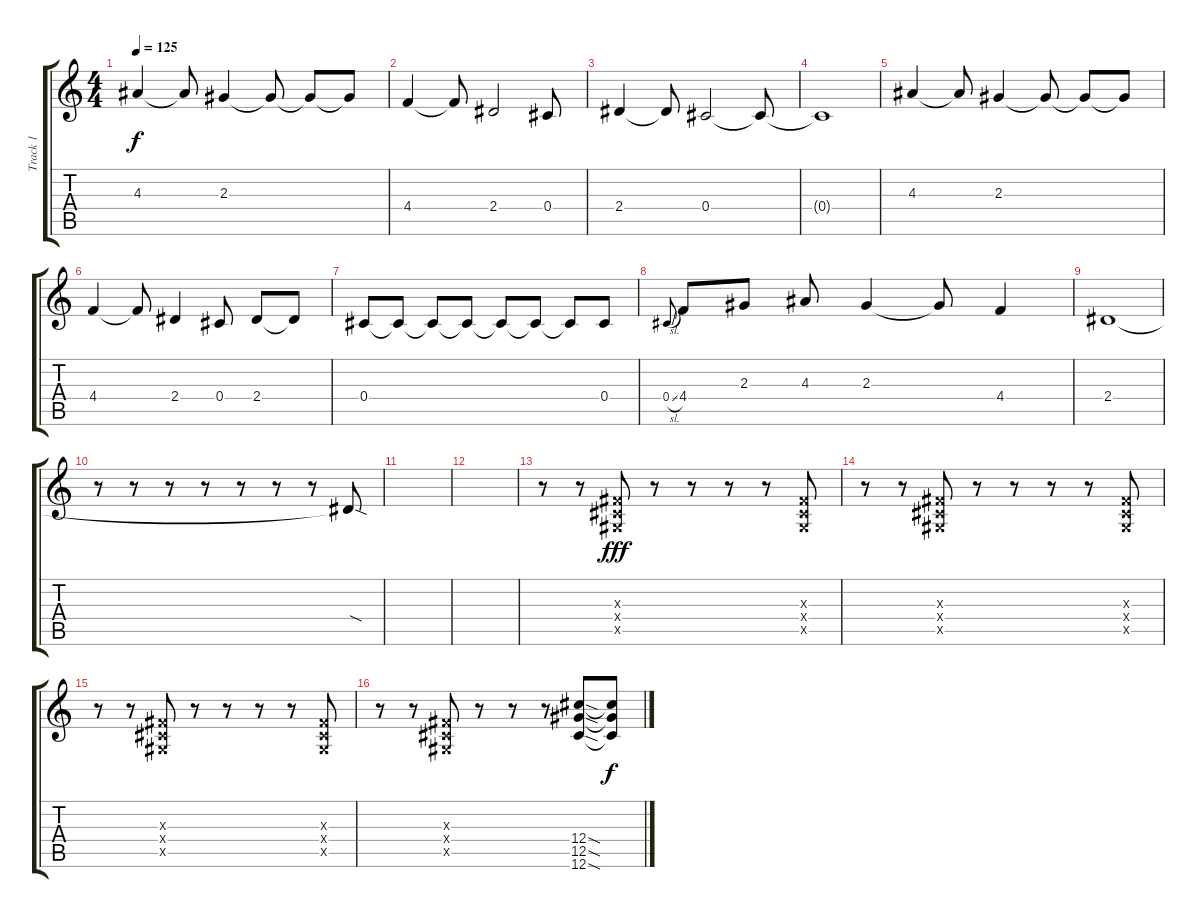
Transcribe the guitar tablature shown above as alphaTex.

\track ("Track 1" "Track 1") {instrument distortionguitar}
\staff {score tabs}
\tuning (Eb4 Bb3 Gb3 Db3 Ab2 Db2) {hide}
\ts (4 4)
\tempo 125
\clef g2
\ks c
4.3.4{dy f} 4.3{t}.8 2.3.4 2.3{t}.8 2.3{t}.8 2.3{t}.8 |
4.4.4 4.4{t}.8 2.4.2 0.4.8 |
2.4.4 2.4{t}.8 0.4.2 0.4{t}.8 |
0.4{t}.1 |
4.3.4 4.3{t}.8 2.3.4 2.3{t}.8 2.3{t}.8 2.3{t}.8 |
4.4.4 4.4{t}.8 2.4.4 0.4.8 2.4.8 2.4{t}.8 |
0.4.8 0.4{t}.8 0.4{t}.8 0.4{t}.8 0.4{t}.8 0.4{t}.8 0.4{t}.8 0.4.8 |
0.4{sl}.8{gr onbeat} 4.4.8 2.3.8 4.3.8 2.3.4 2.3{t}.8 4.4.4 |
2.4.1 |
r.8 r.8 r.8 r.8 r.8 r.8 r.8 2.4{sod t}.8 |
|
|
r.8 r.8 (0.3{x} 0.4{x} 0.5{x}).8{dy fff} r.8 r.8 r.8 r.8 (0.3{x} 0.4{x} 0.5{x}).8 |
r.8 r.8 (0.3{x} 0.4{x} 0.5{x}).8 r.8 r.8 r.8 r.8 (0.3{x} 0.4{x} 0.5{x}).8 |
r.8 r.8 (0.3{x} 0.4{x} 0.5{x}).8 r.8 r.8 r.8 r.8 (0.3{x} 0.4{x} 0.5{x}).8 |
r.8 r.8 (0.3{x} 0.4{x} 0.5{x}).8 r.8 r.8 r.8 (12.4{sod} 12.5{sod} 12.6{sod}).8 (12.4{t} 12.5{t} 12.6{t}).8{dy f}
